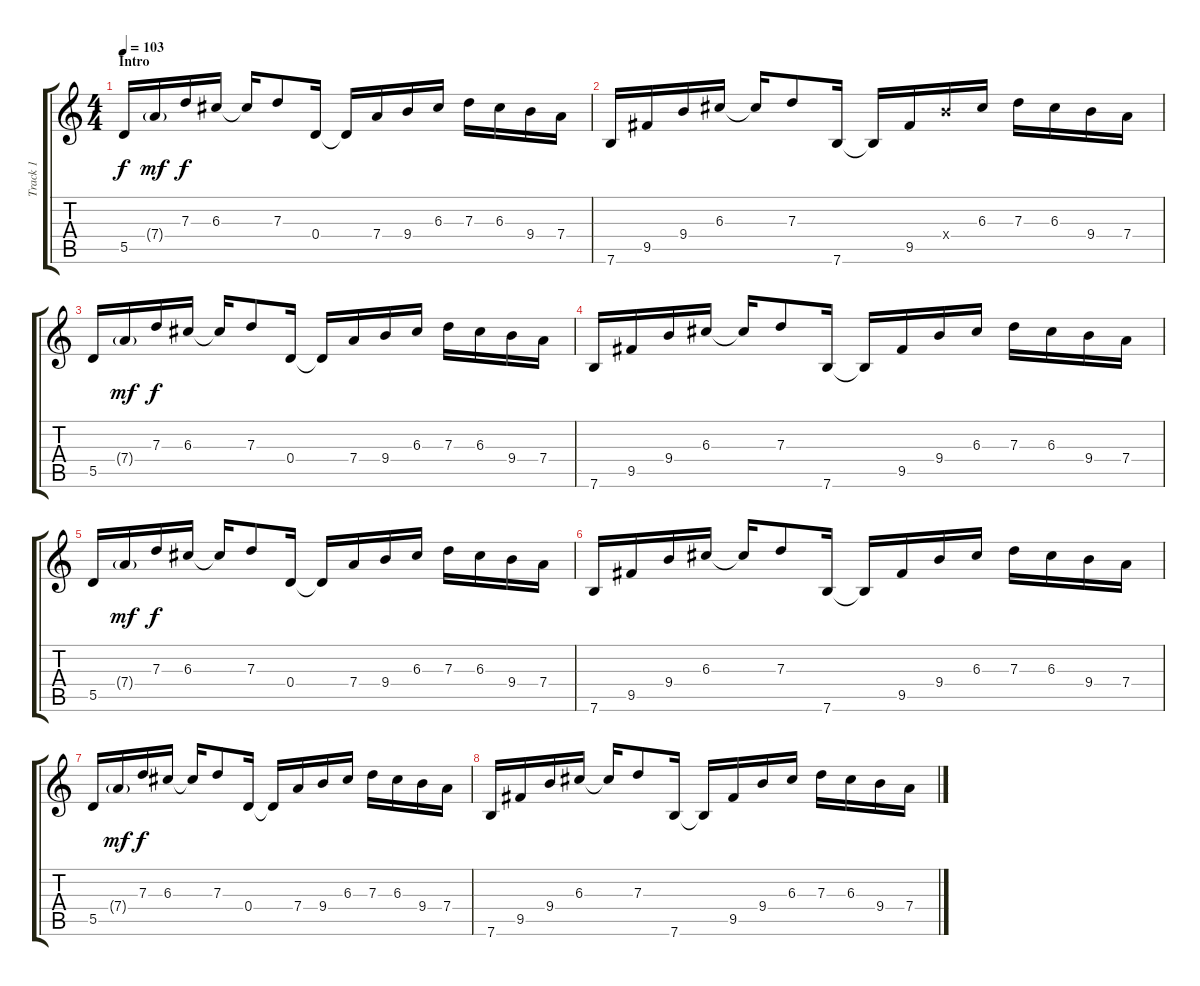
\track ("Track 1" "Track 1") {instrument overdrivenguitar}
\staff {score tabs}
\tuning (E4 B3 G3 D3 A2 E2) {hide}
\ts (4 4)
\section ("" "Intro")
\tempo 103
\clef g2
\ks c
5.5.16{dy f instrument overdrivenguitar} 7.4{g}.16{dy mf} 7.3.16{dy f} 6.3.16 6.3{t}.16 7.3.8 0.4.16 0.4{t}.16 7.4.16 9.4.16 6.3.16 7.3.16 6.3.16 9.4.16 7.4.16 |
7.6.16 9.5.16 9.4.16 6.3.16 6.3{t}.16 7.3.8 7.6.16 7.6{t}.16 9.5.16 9.4{x}.16 6.3.16 7.3.16 6.3.16 9.4.16 7.4.16 |
5.5.16 7.4{g}.16{dy mf} 7.3.16{dy f} 6.3.16 6.3{t}.16 7.3.8 0.4.16 0.4{t}.16 7.4.16 9.4.16 6.3.16 7.3.16 6.3.16 9.4.16 7.4.16 |
7.6.16 9.5.16 9.4.16 6.3.16 6.3{t}.16 7.3.8 7.6.16 7.6{t}.16 9.5.16 9.4.16 6.3.16 7.3.16 6.3.16 9.4.16 7.4.16 |
5.5.16 7.4{g}.16{dy mf} 7.3.16{dy f} 6.3.16 6.3{t}.16 7.3.8 0.4.16 0.4{t}.16 7.4.16 9.4.16 6.3.16 7.3.16 6.3.16 9.4.16 7.4.16 |
7.6.16 9.5.16 9.4.16 6.3.16 6.3{t}.16 7.3.8 7.6.16 7.6{t}.16 9.5.16 9.4.16 6.3.16 7.3.16 6.3.16 9.4.16 7.4.16 |
5.5.16 7.4{g}.16{dy mf} 7.3.16{dy f} 6.3.16 6.3{t}.16 7.3.8 0.4.16 0.4{t}.16 7.4.16 9.4.16 6.3.16 7.3.16 6.3.16 9.4.16 7.4.16 |
7.6.16 9.5.16 9.4.16 6.3.16 6.3{t}.16 7.3.8 7.6.16 7.6{t}.16 9.5.16 9.4.16 6.3.16 7.3.16 6.3.16 9.4.16 7.4.16
